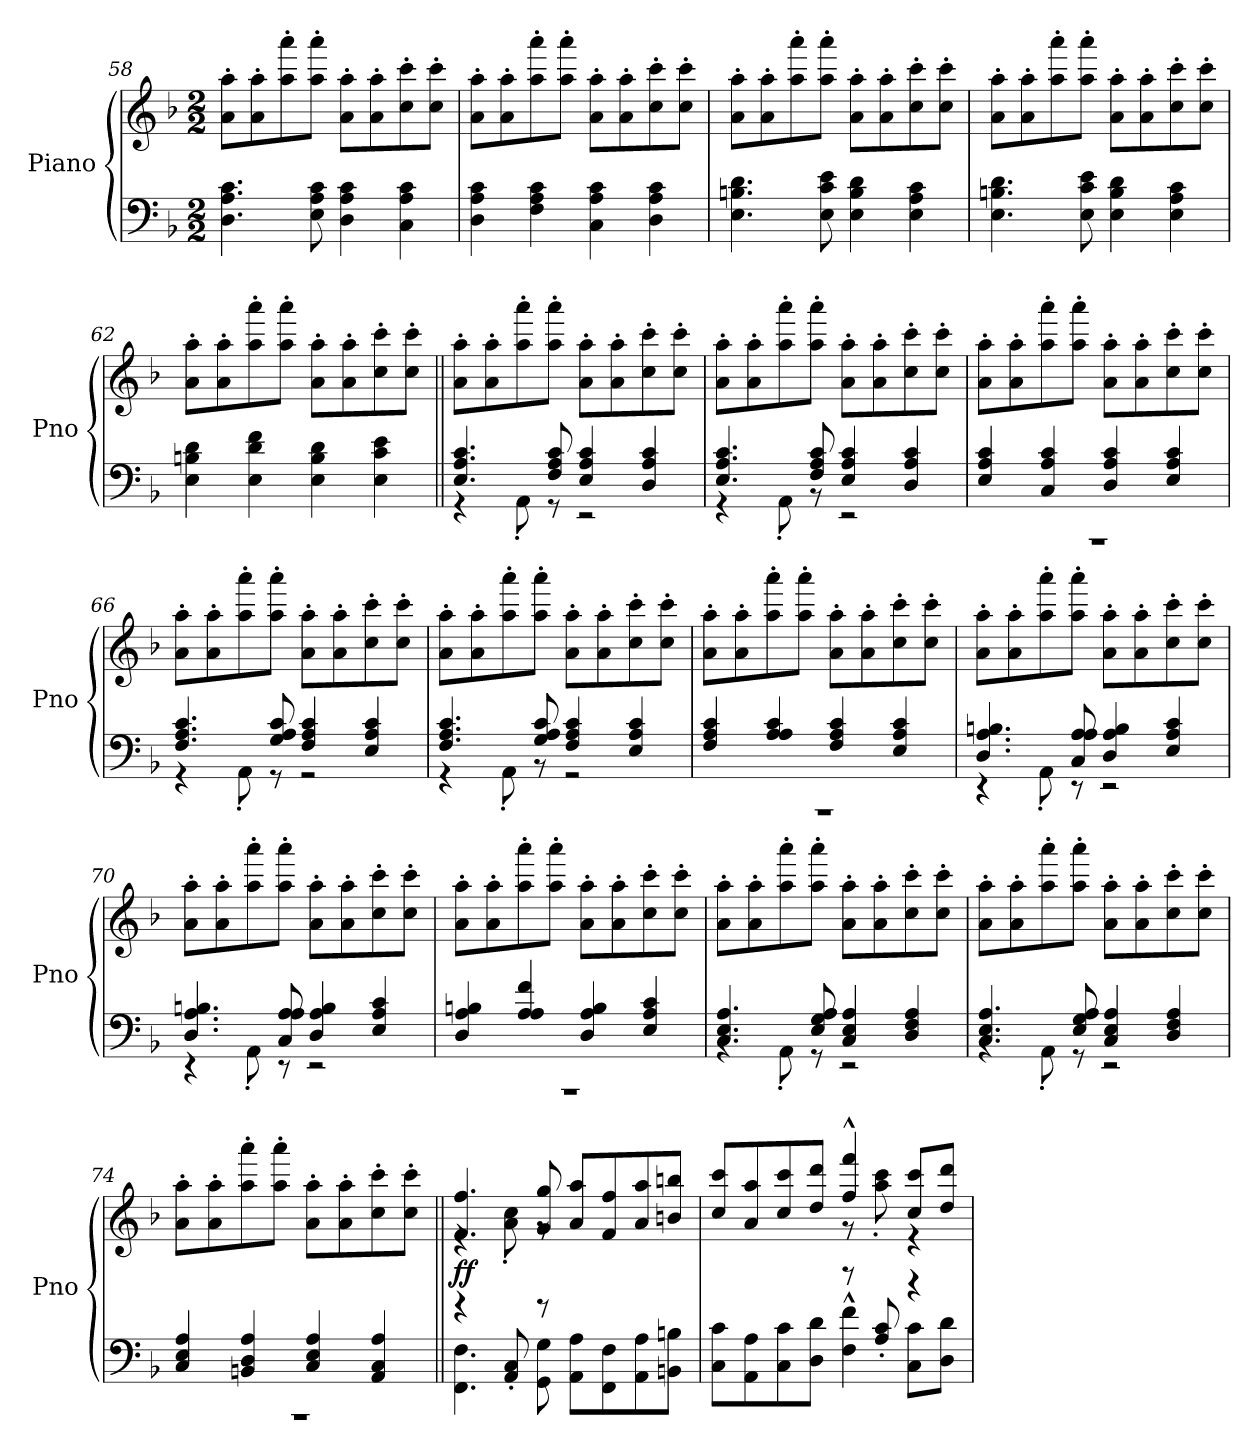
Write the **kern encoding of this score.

**kern	**kern	**dynam
*part1	*part1	*part1
*staff2	*staff1	*staff1/2
*I"Piano	*	*
*I'Pno	*	*
*clefF4	*clefG2	*
*k[b-]	*k[b-]	*
*M2/2	*M2/2	*
=58	=58	=58
4.D\ 4.A\ 4.c\	8a\' 8aa\'L	.
.	8a\' 8aa\'	.
.	8aa\' 8aaa\'	.
8E\ 8A\ 8c\	8aa\' 8aaa\'J	.
4D\ 4A\ 4c\	8a\' 8aa\'L	.
.	8a\' 8aa\'	.
4C\ 4A\ 4c\	8cc\' 8ccc\'	.
.	8cc\' 8ccc\'J	.
=59	=59	=59
4D\ 4A\ 4c\	8a\' 8aa\'L	.
.	8a\' 8aa\'	.
4F\ 4A\ 4c\	8aa\' 8aaa\'	.
.	8aa\' 8aaa\'J	.
4C\ 4A\ 4c\	8a\' 8aa\'L	.
.	8a\' 8aa\'	.
4D\ 4A\ 4c\	8cc\' 8ccc\'	.
.	8cc\' 8ccc\'J	.
=60	=60	=60
4.E\ 4.Bn\ 4.d\	8a\' 8aa\'L	.
.	8a\' 8aa\'	.
.	8aa\' 8aaa\'	.
8E\ 8c\ 8e\	8aa\' 8aaa\'J	.
4E\ 4B\ 4d\	8a\' 8aa\'L	.
.	8a\' 8aa\'	.
4E\ 4A\ 4c\	8cc\' 8ccc\'	.
.	8cc\' 8ccc\'J	.
!!LO:LB:g=z
=61	=61	=61
4.E\ 4.Bn\ 4.d\	8a\' 8aa\'L	.
.	8a\' 8aa\'	.
.	8aa\' 8aaa\'	.
8E\ 8c\ 8e\	8aa\' 8aaa\'J	.
4E\ 4B\ 4d\	8a\' 8aa\'L	.
.	8a\' 8aa\'	.
4E\ 4A\ 4c\	8cc\' 8ccc\'	.
.	8cc\' 8ccc\'J	.
=62	=62	=62
4E\ 4Bn\ 4d\	8a\' 8aa\'L	.
.	8a\' 8aa\'	.
4E\ 4d\ 4f\	8aa\' 8aaa\'	.
.	8aa\' 8aaa\'J	.
4E\ 4B\ 4d\	8a\' 8aa\'L	.
.	8a\' 8aa\'	.
4E\ 4c\ 4e\	8cc\' 8ccc\'	.
.	8cc\' 8ccc\'J	.
=63||	=63||	=63||
*^	*	*
4.E/ 4.A/ 4.c/	4r	8a\' 8aa\'L	.
.	.	8a\' 8aa\'	.
.	8AA'\	8aa\' 8aaa\'	.
8F/ 8A/ 8c/	8r	8aa\' 8aaa\'J	.
4E/ 4A/ 4c/	2r	8a\' 8aa\'L	.
.	.	8a\' 8aa\'	.
4D/ 4A/ 4c/	.	8cc\' 8ccc\'	.
.	.	8cc\' 8ccc\'J	.
=64	=64	=64	=64
4.E/ 4.A/ 4.c/	4r	8a\' 8aa\'L	.
.	.	8a\' 8aa\'	.
.	8AA'\	8aa\' 8aaa\'	.
8F/ 8A/ 8c/	8r	8aa\' 8aaa\'J	.
4E/ 4A/ 4c/	2r	8a\' 8aa\'L	.
.	.	8a\' 8aa\'	.
4D/ 4A/ 4c/	.	8cc\' 8ccc\'	.
.	.	8cc\' 8ccc\'J	.
=65	=65	=65	=65
1rAAA	4E/ 4A/ 4c/	8a\' 8aa\'L	.
.	.	8a\' 8aa\'	.
.	4C/ 4A/ 4c/	8aa\' 8aaa\'	.
.	.	8aa\' 8aaa\'J	.
.	4D/ 4A/ 4c/	8a\' 8aa\'L	.
.	.	8a\' 8aa\'	.
.	4E/ 4A/ 4c/	8cc\' 8ccc\'	.
.	.	8cc\' 8ccc\'J	.
!!LO:LB:g=z
=66	=66	=66	=66
4.F/ 4.A/ 4.c/	4r	8a\' 8aa\'L	.
.	.	8a\' 8aa\'	.
.	8AA'\	8aa\' 8aaa\'	.
8G/ 8A/ 8c/	8r	8aa\' 8aaa\'J	.
4F/ 4A/ 4c/	2r	8a\' 8aa\'L	.
.	.	8a\' 8aa\'	.
4E/ 4A/ 4c/	.	8cc\' 8ccc\'	.
.	.	8cc\' 8ccc\'J	.
=67	=67	=67	=67
4.F/ 4.A/ 4.c/	4r	8a\' 8aa\'L	.
.	.	8a\' 8aa\'	.
.	8AA'\	8aa\' 8aaa\'	.
8G/ 8A/ 8c/	8r	8aa\' 8aaa\'J	.
4F/ 4A/ 4c/	2r	8a\' 8aa\'L	.
.	.	8a\' 8aa\'	.
4E/ 4A/ 4c/	.	8cc\' 8ccc\'	.
.	.	8cc\' 8ccc\'J	.
=68	=68	=68	=68
1rAAA	4F/ 4A/ 4c/	8a\' 8aa\'L	.
.	.	8a\' 8aa\'	.
.	4A/ 4A/ 4c/	8aa\' 8aaa\'	.
.	.	8aa\' 8aaa\'J	.
.	4F/ 4A/ 4c/	8a\' 8aa\'L	.
.	.	8a\' 8aa\'	.
.	4E/ 4A/ 4c/	8cc\' 8ccc\'	.
.	.	8cc\' 8ccc\'J	.
=69	=69	=69	=69
4.D/ 4.A/ 4.Bn/	4r	8a\' 8aa\'L	.
.	.	8a\' 8aa\'	.
.	8AA'\	8aa\' 8aaa\'	.
8C/ 8A/ 8A/	8r	8aa\' 8aaa\'J	.
4D/ 4A/ 4B/	2r	8a\' 8aa\'L	.
.	.	8a\' 8aa\'	.
4E/ 4A/ 4c/	.	8cc\' 8ccc\'	.
.	.	8cc\' 8ccc\'J	.
=70	=70	=70	=70
4.D/ 4.A/ 4.Bn/	4r	8a\' 8aa\'L	.
.	.	8a\' 8aa\'	.
.	8AA'\	8aa\' 8aaa\'	.
8C/ 8A/ 8A/	8r	8aa\' 8aaa\'J	.
4D/ 4A/ 4B/	2r	8a\' 8aa\'L	.
.	.	8a\' 8aa\'	.
4E/ 4A/ 4c/	.	8cc\' 8ccc\'	.
.	.	8cc\' 8ccc\'J	.
!!LO:PB:g=z
=71	=71	=71	=71
1rAAA	4D/ 4A/ 4Bn/	8a\' 8aa\'L	.
.	.	8a\' 8aa\'	.
.	4A/ 4A/ 4f/	8aa\' 8aaa\'	.
.	.	8aa\' 8aaa\'J	.
.	4D/ 4A/ 4B/	8a\' 8aa\'L	.
.	.	8a\' 8aa\'	.
.	4E/ 4A/ 4c/	8cc\' 8ccc\'	.
.	.	8cc\' 8ccc\'J	.
=72	=72	=72	=72
4.C/ 4.E/ 4.A/	4rBB	8a\' 8aa\'L	.
.	.	8a\' 8aa\'	.
.	8AA'\	8aa\' 8aaa\'	.
8E/ 8G/ 8A/	8r	8aa\' 8aaa\'J	.
4C/ 4E/ 4A/	2r	8a\' 8aa\'L	.
.	.	8a\' 8aa\'	.
4D/ 4F/ 4A/	.	8cc\' 8ccc\'	.
.	.	8cc\' 8ccc\'J	.
=73	=73	=73	=73
4.C/ 4.E/ 4.A/	4rBB	8a\' 8aa\'L	.
.	.	8a\' 8aa\'	.
.	8AA'\	8aa\' 8aaa\'	.
8E/ 8G/ 8A/	8r	8aa\' 8aaa\'J	.
4C/ 4E/ 4A/	2r	8a\' 8aa\'L	.
.	.	8a\' 8aa\'	.
4D/ 4F/ 4A/	.	8cc\' 8ccc\'	.
.	.	8cc\' 8ccc\'J	.
=74	=74	=74	=74
1rAAA	4C/ 4E/ 4A/	8a\' 8aa\'L	.
.	.	8a\' 8aa\'	.
.	4BBn/ 4D/ 4A/	8aa\' 8aaa\'	.
.	.	8aa\' 8aaa\'J	.
.	4C/ 4E/ 4A/	8a\' 8aa\'L	.
.	.	8a\' 8aa\'	.
.	4AA/ 4C/ 4A/	8cc\' 8ccc\'	.
.	.	8cc\' 8ccc\'J	.
=75||	=75||	=75||	=75||
*	*	*^	*
!	!	!	!	!LO:DY:b
4.FF\ 4.F\	4rg	4.f/ 4.ff/	4re	ff
.	8AA/' 8C/'	.	8a\' 8cc\'	.
8GG\ 8G\	8rg	8g/ 8gg/	8rg	.
8AA\ 8A\L	2ryy	8a/ 8aa/L	2ryy	.
8FF\ 8F\	.	8f/ 8ff/	.	.
8AA\ 8A\	.	8a/ 8aa/	.	.
8BBn\ 8Bn\J	.	8bn/ 8bbn/J	.	.
!!LO:LB:g=z	!!
=76	=76	=76	=76	=76
8C\ 8c\L	2ryy	8cc/ 8ccc/L	2ryy	.
8AA\ 8A\	.	8a/ 8aa/	.	.
8C\ 8c\	.	8cc/ 8ccc/	.	.
8D\ 8d\J	.	8dd/ 8ddd/J	.	.
4F\^^ 4f\^^	8rff	4ff/^^ 4fff/^^	8r	.
.	8A/' 8c/'	.	8aa\' 8ccc\'	.
8C\ 8c\L	4rdd	8cc/ 8ccc/L	4r	.
8D\ 8d\J	.	8dd/ 8ddd/J	.	.
*v	*v	*	*	*
*	*v	*v	*
=	=	=
*-	*-	*-
